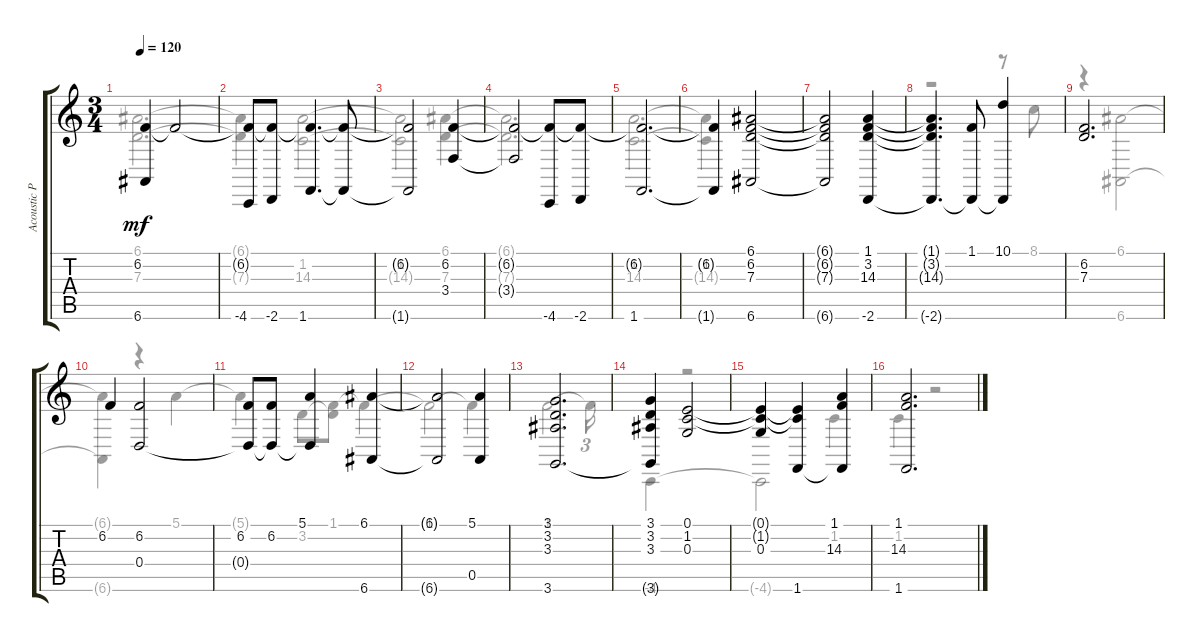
\track ("Acoustic Piano" "Acoustic P") {instrument acousticgrandpiano}
\staff {score tabs}
\tuning (E4 B3 G3 D3 A2 E2) {hide}
\voice
\ts (3 4)
\tempo 120
\clef g2
\ks aminor
(6.2 6.6).4{dy mf} 6.2{t}.2 |
(6.2{t} -4.6).8 (6.2{t} -2.6).8 (6.2{t} 1.6).4{d} (6.2{t} 1.6{t}).8 |
(6.2{t} 1.6{t}).2 (6.2 3.4).4 |
(6.2{t} 3.4{t}).2 (6.2{t} -4.6).8 (6.2{t} -2.6).8 |
(6.2{t} 1.6).2{d} |
(6.2{t} 1.6{t}).4 (6.1 6.2 7.3 6.6).2 |
(6.1{t} 6.2{t} 7.3{t} 6.6{t}).2 (1.1 3.2 14.3 -2.6).4 |
(1.1{t} 3.2{t} 14.3{t} -2.6{t}).4{d} (1.1 -2.6{t}).8 (10.1 -2.6{t}).4 |
(6.2 7.3).2{d} |
6.2.4 (6.2 0.4).2 |
(6.2 0.4{t}).8 (6.2 0.4{t}).8 (5.1 0.4{t}).4 (6.1 6.6).4 |
(6.1{t} 6.6{t}).2 (5.1 0.5).4 |
(3.1 3.2 3.3 3.6).2{d} |
(3.1 3.2 3.3 3.6{t}).4 (0.1 1.2 0.3).2 |
(0.1{t} 1.2{t} 0.3).4 (0.1{t} 1.2{t} 1.6).4 (1.1 14.3 1.6{t}).4 |
(1.1 14.3 1.6).2{d}
\voice
\clef g2
\ottava regular
\simile none
\ks aminor
(6.1 7.3).2{d dy mf} |
(6.1{t} 7.3{t}).4 (1.2 14.3).2 |
(1.2{t} 14.3{t}).2 (6.1 7.3).4 |
(6.1{t} 7.3{t}).2{d} |
(1.2 14.3).2{d} |
(1.2{t} 14.3{t}).4 |
|
r.2 r.8 8.1.8 |
r.4 (6.1 6.6).2 |
(6.1{t} 6.6{t}).4 r.4 5.1.4 |
5.1{t}.4 3.2.8 (1.1 3.2{t}).8 1.1{t}.4 |
1.1{t}.2 1.1{t}.4 |
1.1.2 1.1{t}.16{tu (3 2)} |
-4.6.4 r.2 |
-4.6{t}.2 1.2.4 |
1.2.4 r.2
